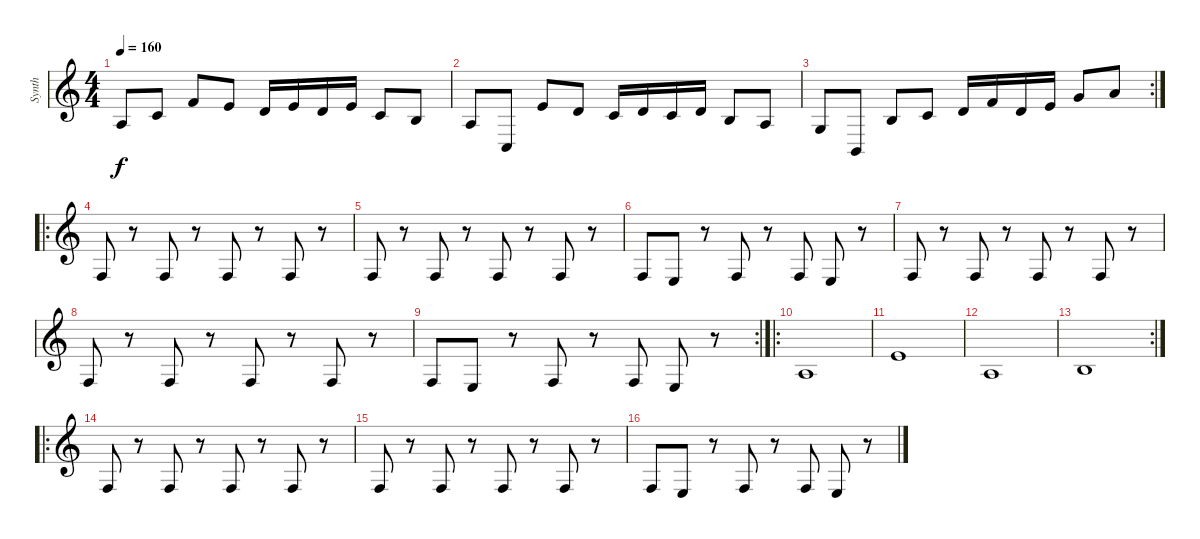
\track ("Synth" "Synth") {instrument stringensemble2}
\staff {score}
\tuning (E4 B3 G3 D3 A2 E2) {hide}
\ts (4 4)
\tempo 160
\clef g2
\ks c
2.3.8{dy f} 1.2.8 1.1.8 0.1.8 3.2.16 0.1.16 3.2.16 0.1.16 1.2.8 0.2.8 |
2.3.8 3.5.8 0.1.8 3.2.8 1.2.16 3.2.16 1.2.16 3.2.16 0.2.8 2.3.8 |
\rc 2
0.3.8 2.5.8 0.2.8 1.2.8 3.2.16 1.1.16 3.2.16 0.1.16 3.1.8 5.1.8 |
\ro
3.4.8 r.8 3.4.8 r.8 3.4.8 r.8 3.4.8 r.8 |
3.4.8 r.8 3.4.8 r.8 3.4.8 r.8 3.4.8 r.8 |
3.4.8 2.4.8 r.8 3.4.8 r.8 3.4.8 2.4.8 r.8 |
3.4.8 r.8 3.4.8 r.8 3.4.8 r.8 3.4.8 r.8 |
3.4.8 r.8 3.4.8 r.8 3.4.8 r.8 3.4.8 r.8 |
\rc 2
3.4.8 2.4.8 r.8 3.4.8 r.8 3.4.8 2.4.8 r.8 |
\ro
2.3.1 |
0.1.1 |
2.3.1 |
\rc 2
0.2.1 |
\ro
3.4.8 r.8 3.4.8 r.8 3.4.8 r.8 3.4.8 r.8 |
3.4.8 r.8 3.4.8 r.8 3.4.8 r.8 3.4.8 r.8 |
3.4.8 2.4.8 r.8 3.4.8 r.8 3.4.8 2.4.8 r.8
